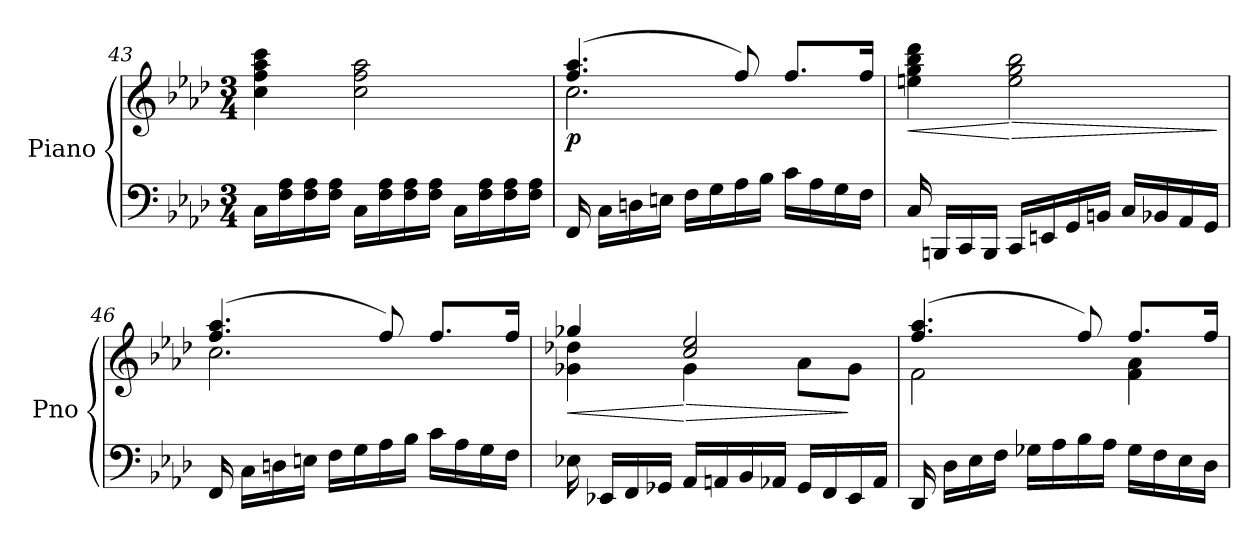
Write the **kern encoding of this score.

**kern	**kern	**dynam
*part1	*part1	*part1
*staff2	*staff1	*staff1/2
*I"Piano	*	*
*I'Pno	*	*
!!LO:PB:g=z
*clefF4	*clefG2	*
*k[b-e-a-d-]	*k[b-e-a-d-]	*
*M3/4	*M3/4	*
=43	=43	=43
16C\LL	4cc\ 4ff\ 4aa-\ 4ccc\	.
16F\ 16A-\	.	.
16F\ 16A-\	.	.
16F\ 16A-\JJ	.	.
16C\LL	2cc\ 2ff\ 2aa-\	.
16F\ 16A-\	.	.
16F\ 16A-\	.	.
16F\ 16A-\JJ	.	.
16C\LL	.	.
16F\ 16A-\	.	.
16F\ 16A-\	.	.
16F\ 16A-\JJ	.	.
=44	=44	=44
*	*^	*
!	!	!	!LO:DY:b
16FF/	(>4.ff/ 4.aa-/	2.cc\	p
16C\LL	.	.	.
16Dn\	.	.	.
16En\JJ	.	.	.
16F\LL	.	.	.
16G\	.	.	.
16A-\	8ff/)	.	.
16B-\JJ	.	.	.
16c\LL	8.ff/L	.	.
16A-\	.	.	.
16G\	.	.	.
16F\JJ	16ff/Jk	.	.
*	*v	*v	*
=45	=45	=45
!	!	!LO:HP:b
16C/	4een\ 4gg\ 4bb-\ 4ddd-\	<
16BBBn/LL	.	.
16CC/	.	.
16BBB/JJ	.	.
!	!	!LO:HP:n=1:b
16CC/LL	2ee\ 2gg\ 2bb-\	[ >
16EEn/	.	.
16GG/	.	.
16BBn/JJ	.	.
16C/LL	.	.
16BB-X/	.	.
16AA-/	.	.
16GG/JJ	.	.
.	.	]
!!LO:PB:g=z
=46	=46	=46
*	*^	*
16FF/	(>4.ff/ 4.aa-/	2.cc\	.
16C\LL	.	.	.
16Dn\	.	.	.
16En\JJ	.	.	.
16F\LL	.	.	.
16G\	.	.	.
16A-\	8ff/)	.	.
16B-\JJ	.	.	.
16c\LL	8.ff/L	.	.
16A-\	.	.	.
16G\	.	.	.
16F\JJ	16ff/Jk	.	.
=47	=47	=47	=47
!	!	!	!LO:HP:b
16E-X\	4gg-X/	4g-X\ 4dd-X\	<
16EE-X/LL	.	.	.
16FF/	.	.	.
16GG-X/JJ	.	.	.
!	!	!	!LO:HP:n=1:b
16AA-/LL	2cc/ 2ee-/	4g-\	[ >
16AAn/	.	.	.
16BB-/	.	.	.
16AA-X/JJ	.	.	.
16GG-/LL	.	8a-\L	.
16FF/	.	.	.
16EE-/	.	8g-\J	]
16AA-/JJ	.	.	.
=48	=48	=48	=48
16DD-/	(>4.ff/ 4.aa-/	2f\	.
16D-\LL	.	.	.
16E-\	.	.	.
16F\JJ	.	.	.
16G-X\LL	.	.	.
16A-\	.	.	.
16B-\	8ff/)	.	.
16A-\JJ	.	.	.
16G-\LL	8.ff/L	4f\ 4a-\	.
16F\	.	.	.
16E-\	.	.	.
16D-\JJ	16ff/Jk	.	.
*	*v	*v	*
=	=	=
*-	*-	*-
